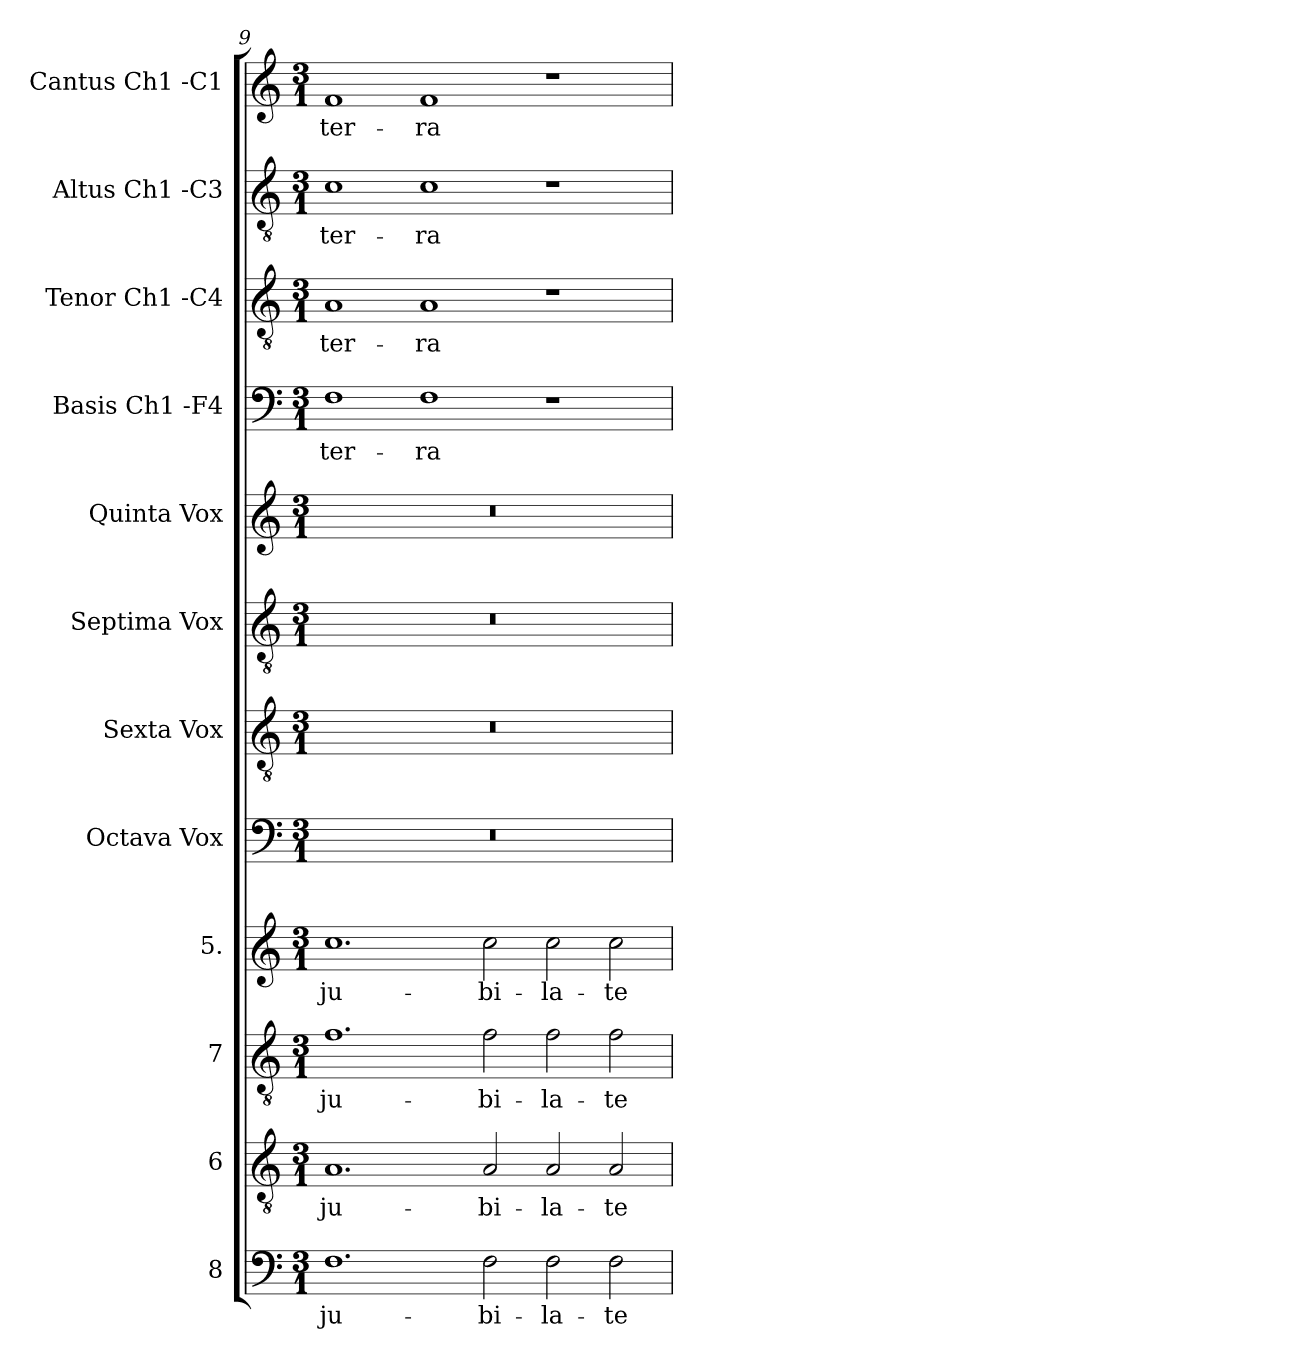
**kern	**text	**kern	**text	**kern	**text	**kern	**text	**kern	**kern	**kern	**kern	**kern	**text	**kern	**text	**kern	**text	**kern	**text
*part12	*part12	*part11	*part11	*part10	*part10	*part9	*part9	*part8	*part7	*part6	*part5	*part4	*part4	*part3	*part3	*part2	*part2	*part1	*part1
*staff12	*staff12	*staff11	*staff11	*staff10	*staff10	*staff9	*staff9	*staff8	*staff7	*staff6	*staff5	*staff4	*staff4	*staff3	*staff3	*staff2	*staff2	*staff1	*staff1
*I"8	*	*I"6	*	*I"7	*	*I"5.	*	*I"Octava  Vox	*I"Sexta  Vox	*I"Septima  Vox	*I"Quinta  Vox	*I"Basis  Ch1 -F4	*	*I"Tenor  Ch1 -C4	*	*I"Altus  Ch1 -C3	*	*I"Cantus  Ch1 -C1	*
*	*	*	*	*	*	*	*	*	*	*	*	*I'B	*	*I'T	*	*I'A	*	*I'C	*
*clefF4	*	*clefGv2	*	*clefGv2	*	*clefG2	*	*clefF4	*clefGv2	*clefGv2	*clefG2	*clefF4	*	*clefGv2	*	*clefGv2	*	*clefG2	*
*k[]	*	*k[]	*	*k[]	*	*k[]	*	*k[]	*k[]	*k[]	*k[]	*k[]	*	*k[]	*	*k[]	*	*k[]	*
*C:	*	*C:	*	*C:	*	*C:	*	*C:	*C:	*C:	*C:	*C:	*	*C:	*	*C:	*	*C:	*
*M3/1	*	*M3/1	*	*M3/1	*	*M3/1	*	*M3/1	*M3/1	*M3/1	*M3/1	*M3/1	*	*M3/1	*	*M3/1	*	*M3/1	*
=9	=9	=9	=9	=9	=9	=9	=9	=9	=9	=9	=9	=9	=9	=9	=9	=9	=9	=9	=9
!	!LO:LY:b:cj	!	!LO:LY:b:cj	!	!LO:LY:b:cj	!	!LO:LY:b:cj	!	!	!	!	!	!LO:LY:b:cj	!	!LO:LY:b:cj	!	!LO:LY:b:cj	!	!LO:LY:b:cj
1.F	ju-	1.A	ju-	1.f	ju-	1.cc	ju-	0.r	0.r	0.r	0.r	1F	ter-	1A	ter-	1c	ter-	1f	ter-
!	!	!	!	!	!	!	!	!	!	!	!	!	!LO:LY:b:cj	!	!LO:LY:b:cj	!	!LO:LY:b:cj	!	!LO:LY:b:cj
.	.	.	.	.	.	.	.	.	.	.	.	1F	-ra	1A	-ra	1c	-ra	1f	-ra
!	!LO:LY:b:cj	!	!LO:LY:b:cj	!	!LO:LY:b:cj	!	!LO:LY:b:cj	!	!	!	!	!	!	!	!	!	!	!	!
2F\	-bi-	2A/	-bi-	2f\	-bi-	2cc\	-bi-	.	.	.	.	.	.	.	.	.	.	.	.
!	!LO:LY:b:cj	!	!LO:LY:b:cj	!	!LO:LY:b:cj	!	!LO:LY:b:cj	!	!	!	!	!	!	!	!	!	!	!	!
2F\	-la-	2A/	-la-	2f\	-la-	2cc\	-la-	.	.	.	.	1r	.	1r	.	1r	.	1r	.
!	!LO:LY:b:cj	!	!LO:LY:b:cj	!	!LO:LY:b:cj	!	!LO:LY:b:cj	!	!	!	!	!	!	!	!	!	!	!	!
2F\	-te	2A/	-te	2f\	-te	2cc\	-te	.	.	.	.	.	.	.	.	.	.	.	.
=	=	=	=	=	=	=	=	=	=	=	=	=	=	=	=	=	=	=	=
*-	*-	*-	*-	*-	*-	*-	*-	*-	*-	*-	*-	*-	*-	*-	*-	*-	*-	*-	*-
